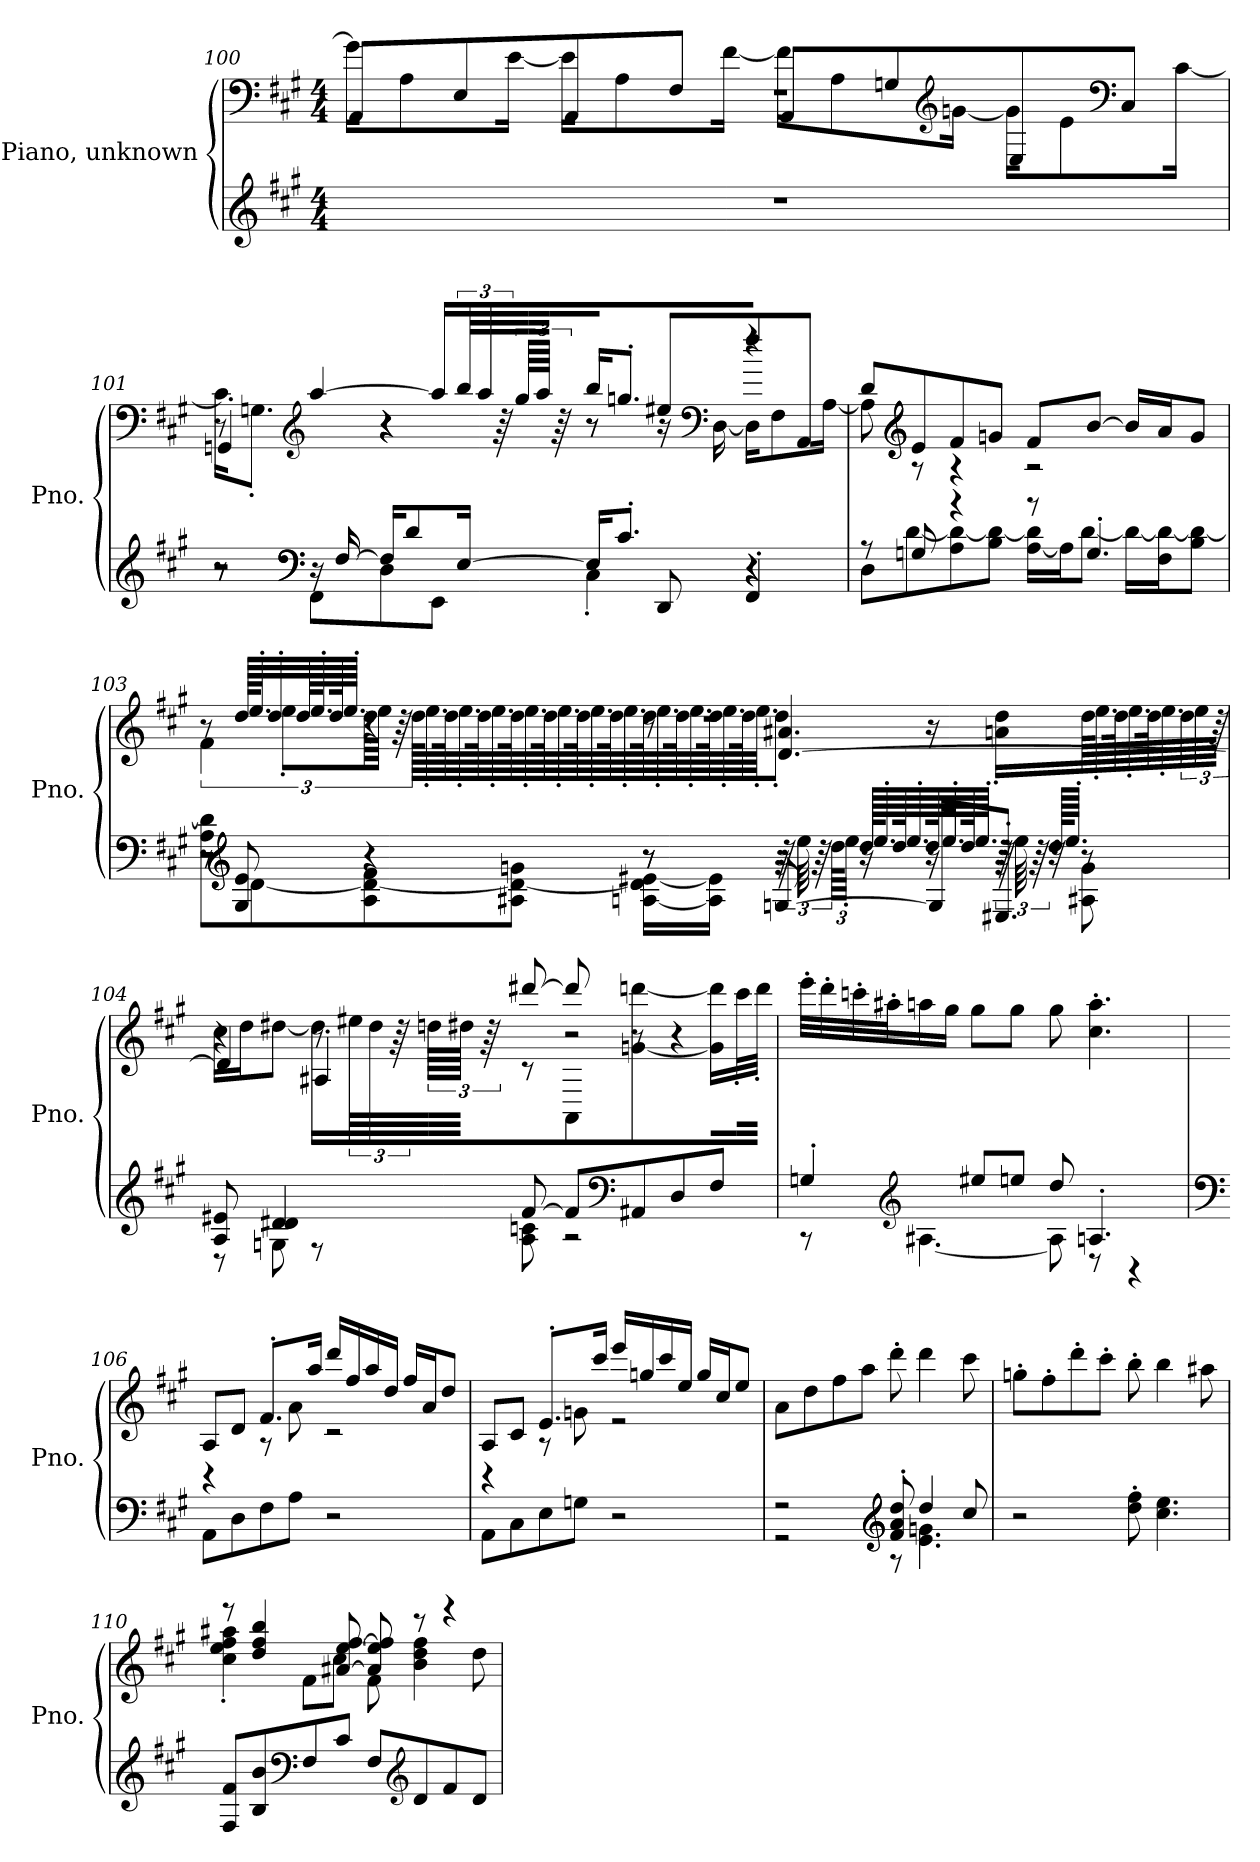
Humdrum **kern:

**kern	**kern
*part1	*part1
*staff2	*staff1
*I"Piano, unknown	*
*I'Pno.	*
!!LO:LB:g=z
*clefG2	*clefF4
*k[f#c#g#]	*k[f#c#g#]
*M4/4	*M4/4
=100	=100
*	*^
*	*	*^
1r	1r	16g\KL]	8AA/L
.	.	8A\	.
.	.	.	8E/
.	.	[16e\Jk	.
.	.	16e\KL]	8AA/
.	.	8A\	.
.	.	.	8F#/J
.	.	[16f#\Jk	.
.	.	16f#\KL]	8AA/L
.	.	8A\	.
.	.	.	8Gn/
*	*clefG2	*	*
.	.	[16gn\Jk	.
.	.	16g\KL]	8E/
.	.	8e\	.
*	*clefF4	*	*
.	.	.	8C#/J
.	.	[16c#\Jk	.
!!LO:LB:g=z	!!	!!
=101	=101	=101	=101
*^	*	*	*
*	*^	*	*	*
8r	8r	2r	8r	16c#\KL]	4GGn'/
.	.	.	.	8.Gn'\J	.
*clefF4	*	*	*clefG2	*	*
16r	8FF#\L	.	[4aa/	.	.
[16F#/	.	.	.	.	.
16F#/KL]	8D\	.	.	4r	4r
8d/	.	.	.	.	.
.	8EE\J	.	16aa/LL]	.	.
[16E/Jk	.	.	96bb/LL	.	.
.	.	.	96aa/JJJJ	.	.
.	.	.	96r	.	.
.	.	.	96gg#/LLLL	.	.
.	.	.	96aa/JJJJ	.	.
.	.	.	96r	.	.
16E/KL]	4C#'\	8r	16bb/KL	8r	8r
8.c#'/J	.	.	8.ggn'/J	.	.
.	.	8DD/	.	16r	8ee#X/L
*	*	*	*clefF4	*	*
.	.	.	.	[16D\	.
4r	4r	4FF#'/	4r	16D\KL]	8ff#/
.	.	.	.	8F#\	.
.	.	.	.	.	8AA/J
.	.	.	.	[16A\Jk	.
*	*v	*v	*	*	*
*	*	*	*v	*v
!!LO:LB:g=z
=102	=102	=102	=102
8r	8D\L	8d/L	8A\]
*	*	*clefG2	*
8Gn/	[8d\	8e/	8r
4r	8A\ 8d\_	8f#/	4r
.	8B\ 8d\_J	8gn/J	.
8r	[16A\ 16d\]LL	8f#/L	2r
.	16A\J]	.	.
4.G'/	[8d\J	[8b/J	.
.	16d\LL_	16b/LL]	.
.	16F#\ 16d\_J	16a/J	.
.	8B\ 8d\_J	8g/J	.
!!LO:PB:g=z
=103	=103	=103	=103
*	*^	*	*^
8r	8A\ 8d\]L	2r	1r	6f#\	8r
*clefG2	*	*	*	*	*
8G#/ 8e/	[8d\	.	.	.	128dd/KLLLL
.	.	.	.	.	64.ee'/J
.	.	.	.	.	32dd'/
.	.	.	.	12ee'\L	.
.	.	.	.	.	128dd/KL
.	.	.	.	.	64.ee'/
.	.	.	.	.	128dd/K
.	.	.	.	.	64.ee'/JJJJ
4r	8A\ 8d\_ 8f#\	.	.	96dd\LLL	4r
.	.	.	.	96ee\JJJJ	.
.	.	.	.	96r	.
.	.	.	.	128dd\KLLLL	.
.	.	.	.	64.ee'\	.
.	.	.	.	128dd\K	.
.	.	.	.	64.ee'\	.
.	.	.	.	128dd\K	.
.	.	.	.	64.ee'\	.
.	8A#X\ 8d\_ 8gn\J	.	.	128dd\K	.
.	.	.	.	64.ee'\	.
.	.	.	.	128dd\K	.
.	.	.	.	64.ee'\	.
.	.	.	.	128dd\K	.
.	.	.	.	64.ee'\	.
.	.	.	.	128dd\K	.
.	.	.	.	64.ee'\	.
8r	[16An\ 16d\] [16e#X\LL	8r	.	128dd\K	8r
.	.	.	.	64.ee'\	.
.	.	.	.	128dd\K	.
.	.	.	.	64.ee'\	.
.	16A\] 16e#\]JJ	.	.	128dd\K	.
.	.	.	.	64.ee'\	.
.	.	.	.	128dd\K	.
.	.	.	.	64.ee'\JJJ	.
16r	96r	[8Gn/	.	8dd'\J	[4.d/ 4.a#X/
.	96ee\	.	.	.	.
.	96r	.	.	.	.
.	96dd\KLLL	.	.	.	.
.	48ee'\JJJ	.	.	.	.
128dd/KLLLL	16r	.	.	.	.
64.ee'/	.	.	.	.	.
128dd/K	.	.	.	.	.
64.ee'/	.	.	.	.	.
128dd/K	16r	16G/KL]	.	16r	.
64.ee'/	.	.	.	.	.
128dd/K	.	.	.	.	.
64.ee'/JJJJ	.	.	.	.	.
32r	96r	8.E#X'/J	.	16an\' 16dd\'LL	.
.	96ee\	.	.	.	.
.	96r	.	.	.	.
128dd/KLLLL	32r	.	.	.	.
64.ee'/JJJJ	.	.	.	.	.
8r	8A#X\ 8g\	.	.	128dd\KLL	.
.	.	.	.	64.ee'\	.
.	.	.	.	128dd\K	.
.	.	.	.	64.ee'\	.
.	.	.	.	128dd\K	.
.	.	.	.	64.ee'\	.
.	.	.	.	96dd\	.
.	.	.	.	96ee\JJJJ	.
.	.	.	.	96r	.
*	*v	*v	*	*	*
!!LO:LB:g=z	!!	!!
=104	=104	=104	=104	=104
8A/ 8e#X/	8r	4r	16cc#\LL	4d/]
.	.	.	16dd\J	.
4d/ 4d#X/	8Gn\	.	[8dd#X\J	.
.	8r	8r	16dd#\LL]	4A#X'/
.	.	.	96ee#X\LL	.
.	.	.	96dd#\JJJJ	.
.	.	.	96r	.
.	.	.	96ddn\LLLL	.
.	.	.	96dd#X\JJJJ	.
.	.	.	96r	.
[8f#/	8A\ 8cn\	[8ddd#X/	8r	.
8f#/L]	2r	8ddd#/]	8AA\	2r
*clefF4	*	*	*	*
8AA#X/	.	8r	[4gn\ [4dddn\	.
8D/	.	4r	.	.
8F#/J	.	.	16g\] 16ddd\]LL	.
.	.	.	32ccc#'\L	.
.	.	.	32ddd'\JJJ	.
*	*	*v	*v	*v
!!LO:LB:g=z
=105	=105	=105
4Gn'/	8r	32eee'\LLL
.	.	32ddd'\
.	.	32cccn'\
.	.	32aa#X'\J
*clefG2	*	*
.	[4.A#X\	16aan\
.	.	16gg#\JJ
8ee#X/L	.	8gg#\L
8een/J	.	8gg#\J
8dd/	8A#\]	8gg#\
4.An'/	8r	4.cc#\' 4.aa\'
.	4r	.
*v	*v	*
=106	=106
*clefF4	*
*	*^
8AA\L	8A/L	4r
8D\	8d/J	.
8F#\	8.f#'/L	8r
8A\J	.	8a\
.	16aa/Jk	.
2r	16ddd/LL	2r
.	16ff#/	.
.	16aa/	.
.	16dd/JJ	.
.	16ff#/LL	.
.	16a/J	.
.	8dd/J	.
!!LO:LB:g=z	!!
=107	=107	=107
8AA\L	8A/L	4r
8C#\	8c#/J	.
8E\	8.e'/L	8r
8Gn\J	.	8gn\
.	16ccc#/Jk	.
2r	16eee/LL	2r
.	16ggn/	.
.	16ccc#/	.
.	16ee/JJ	.
.	16gg/LL	.
.	16cc#/J	.
.	8ee/J	.
*	*v	*v
=108	=108
*^	*
2r	2r	8a\L
.	.	8dd\
.	.	8ff#\
.	.	8aa\J
*clefG2	*	*
8f#/' 8a/' 8dd/'	8r	8ddd'\
4dd/	4.e\ 4.gn\	4ddd\
8cc#/	.	8ccc#\
*v	*v	*
=109	=109
2r	8ggn'\L
.	8ff#'\
.	8ddd'\
.	8ccc#'\J
8dd\' 8ff#\'	8bb'\
4.cc#\ 4.ee\	4bb\
.	8aa#X\
!!LO:LB:g=z
=110	=110
*	*^
8F#/ 8f#/L	8r	4cc#\' 4ee\' 4ff#\' 4aa#X\'
8B/ 8b/	4dd/ 4ff#/ 4bb/	.
*clefF4	*	*
8F#/	.	8f#\L
8c#/J	[8a#X/ [8ee/ [8ff#/	8cc#\J
8F#/L	8a#/] 8ee/] 8ff#/]	8f#\
*clefG2	*	*
8d/	8r	4b\ 4dd\ 4ff#\
8f#/	4r	.
8d/J	.	8dd\
*	*v	*v
=	=
*-	*-
